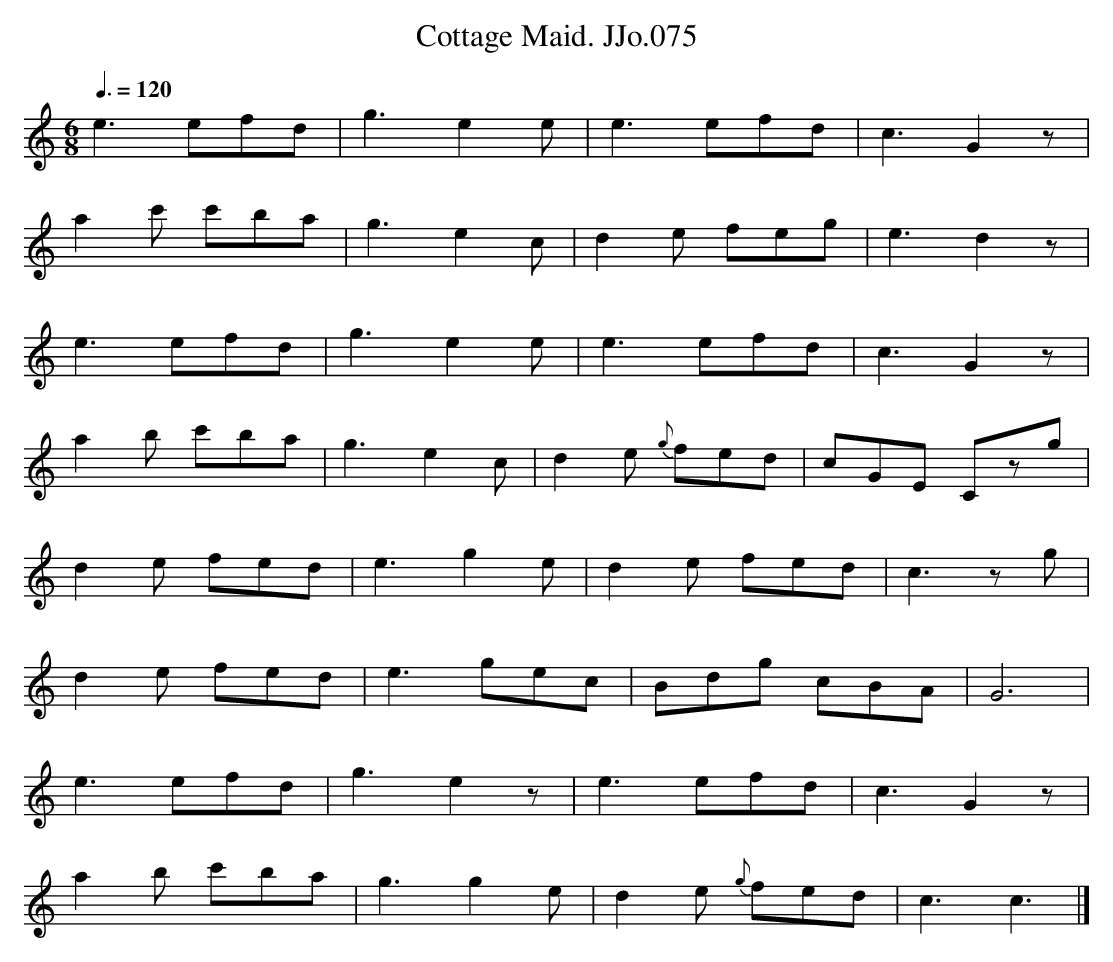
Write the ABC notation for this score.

X:1
T:Cottage Maid. JJo.075
M:6/8
L:1/8
Q:3/8=120
K:C major
e3efd|g3e2e|e3efd|c3G2z|!
a2c' c'ba|g3e2c|d2e feg|e3d2z|!
e3efd|g3e2e|e3efd|c3G2z|!
a2b c'ba|g3e2c|d2e {g}fed|cGE Czg|!
d2e fed|e3g2e|d2e fed|c3zg|!
d2e fed|e3 gec|Bdg cBA|G6|!
e3efd|g3e2z|e3efd|c3G2z|!
a2b c'ba|g3g2e|d2e {g}fed|c3c3|]
